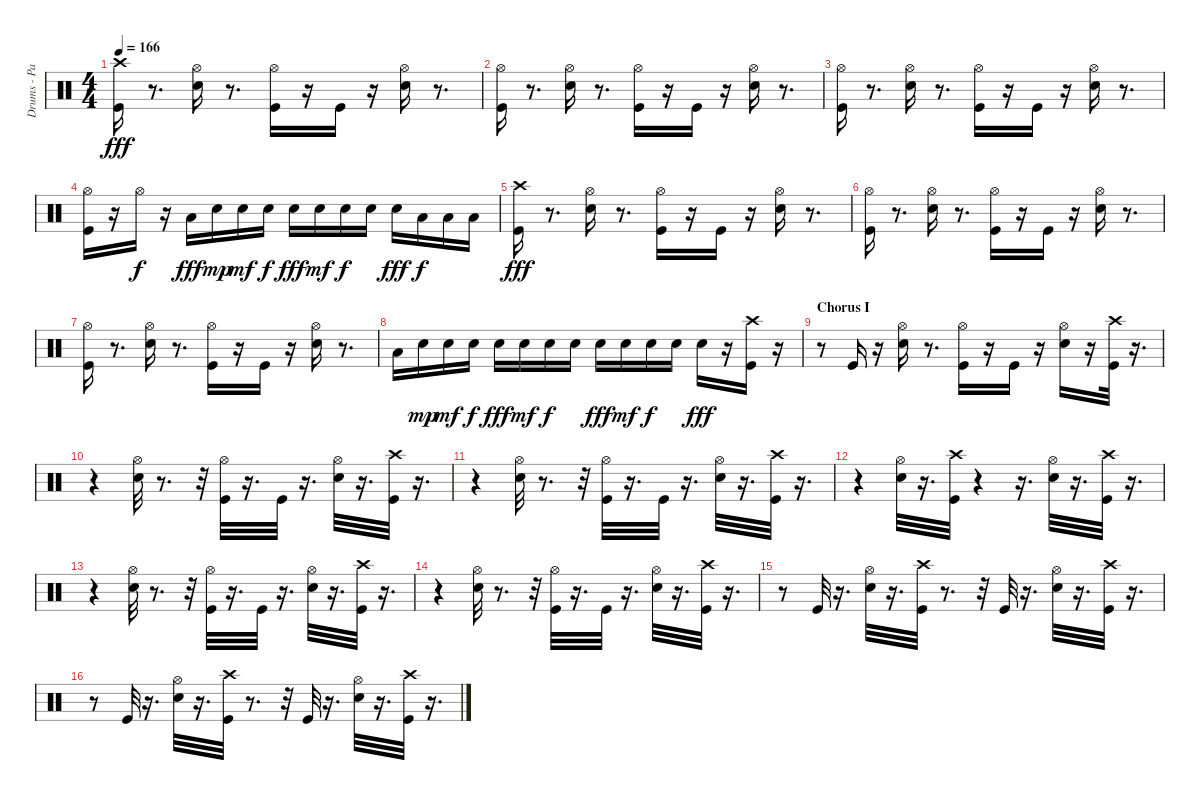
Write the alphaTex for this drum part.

\track ("Drums - Paice" "Drums - Pa") {instrument percussion}
\staff {score}
\articulation defaults
\ts (4 4)
\tempo 166
\clef neutral
\ks c
("Crash high (hit)" "Kick (hit)").16{dy fff} r.8{d} ("Snare (hit) 2" "Hi-Hat (open)").16 r.8{d} ("Hi-Hat (open)" "Kick (hit)").16 r.16 "Kick (hit)".16 r.16 ("Hi-Hat (open)" "Snare (hit) 2").16 r.8{d} |
("Kick (hit)" "Hi-Hat (open)").16 r.8{d} ("Hi-Hat (open)" "Snare (hit) 2").16 r.8{d} ("Hi-Hat (open)" "Kick (hit)").16 r.16 "Kick (hit)".16 r.16 ("Hi-Hat (open)" "Snare (hit) 2").16 r.8{d} |
("Hi-Hat (open)" "Kick (hit)").16 r.8{d} ("Hi-Hat (open)" "Snare (hit) 2").16 r.8{d} ("Kick (hit)" "Hi-Hat (open)").16 r.16 "Kick (hit)".16 r.16 ("Snare (hit) 2" "Hi-Hat (open)").16 r.8{d} |
("Hi-Hat (open)" "Kick (hit)").16 r.16 "Hi-Hat (open)".16{dy f} r.16 "Low Tom (hit)".16{dy fff} "Snare (hit) 2".16{dy mp} "Snare (hit) 2".16{dy mf} "Snare (hit) 2".16{dy f} "Snare (hit) 2".16{dy fff} "Snare (hit) 2".16{dy mf} "Snare (hit) 2".16{dy f} "Snare (hit) 2".16 "Snare (hit) 2".16{dy fff} "Low Tom (hit)".16{dy f} "Low Tom (hit)".16 "Low Tom (hit)".16 |
("Crash high (hit)" "Kick (hit)").16{dy fff} r.8{d} ("Snare (hit) 2" "Hi-Hat (open)").16 r.8{d} ("Hi-Hat (open)" "Kick (hit)").16 r.16 "Kick (hit)".16 r.16 ("Snare (hit) 2" "Hi-Hat (open)").16 r.8{d} |
("Kick (hit)" "Hi-Hat (open)").16 r.8{d} ("Snare (hit) 2" "Hi-Hat (open)").16 r.8{d} ("Hi-Hat (open)" "Kick (hit)").16 r.16 "Kick (hit)".16 r.16 ("Hi-Hat (open)" "Snare (hit) 2").16 r.8{d} |
("Kick (hit)" "Hi-Hat (open)").16 r.8{d} ("Snare (hit) 2" "Hi-Hat (open)").16 r.8{d} ("Hi-Hat (open)" "Kick (hit)").16 r.16 "Kick (hit)".16 r.16 ("Hi-Hat (open)" "Snare (hit) 2").16 r.8{d} |
"Low Tom (hit)".16 "Snare (hit) 2".16{dy mp} "Snare (hit) 2".16{dy mf} "Snare (hit) 2".16{dy f} "Snare (hit) 2".16{dy fff} "Snare (hit) 2".16{dy mf} "Snare (hit) 2".16{dy f} "Snare (hit) 2".16 "Snare (hit) 2".16{dy fff} "Snare (hit) 2".16{dy mf} "Snare (hit) 2".16{dy f} "Snare (hit) 2".16 "Snare (hit) 2".16{dy fff} r.16 ("Kick (hit)" "Crash high (hit)").16 r.16 |
\section ("" "Chorus I")
r.8 "Kick (hit)".16 r.16 ("Hi-Hat (open)" "Snare (hit) 2").16 r.8{d} ("Hi-Hat (open)" "Kick (hit)").16 r.16 "Kick (hit)".16 r.16 ("Hi-Hat (open)" "Snare (hit) 2").16 r.16 ("Kick (hit)" "Crash high (hit)").32 r.16{d} |
r.4 ("Hi-Hat (open)" "Snare (hit) 2").32 r.8{d} r.32 ("Hi-Hat (open)" "Kick (hit)").32 r.16{d} "Kick (hit)".32 r.16{d} ("Hi-Hat (open)" "Snare (hit) 2").32 r.16{d} ("Kick (hit)" "Crash high (hit)").32 r.16{d} |
r.4 ("Hi-Hat (open)" "Snare (hit) 2").32 r.8{d} r.32 ("Hi-Hat (open)" "Kick (hit)").32 r.16{d} "Kick (hit)".32 r.16{d} ("Hi-Hat (open)" "Snare (hit) 2").32 r.16{d} ("Kick (hit)" "Crash high (hit)").32 r.16{d} |
r.4 ("Hi-Hat (open)" "Snare (hit) 2").32 r.16{d} ("Kick (hit)" "Crash high (hit)").32 r.4 r.16{d} ("Hi-Hat (open)" "Snare (hit) 2").32 r.16{d} ("Kick (hit)" "Crash high (hit)").32 r.16{d} |
r.4 ("Snare (hit) 2" "Hi-Hat (open)").32 r.8{d} r.32 ("Kick (hit)" "Hi-Hat (open)").32 r.16{d} "Kick (hit)".32 r.16{d} ("Hi-Hat (open)" "Snare (hit) 2").32 r.16{d} ("Crash high (hit)" "Kick (hit)").32 r.16{d} |
r.4 ("Snare (hit) 2" "Hi-Hat (open)").32 r.8{d} r.32 ("Kick (hit)" "Hi-Hat (open)").32 r.16{d} "Kick (hit)".32 r.16{d} ("Snare (hit) 2" "Hi-Hat (open)").32 r.16{d} ("Crash high (hit)" "Kick (hit)").32 r.16{d} |
r.8 "Kick (hit)".32 r.16{d} ("Hi-Hat (open)" "Snare (hit) 2").32 r.16{d} ("Kick (hit)" "Crash high (hit)").32 r.8{d} r.32 "Kick (hit)".32 r.16{d} ("Hi-Hat (open)" "Snare (hit) 2").32 r.16{d} ("Crash high (hit)" "Kick (hit)").32 r.16{d} |
r.8 "Kick (hit)".32 r.16{d} ("Snare (hit) 2" "Hi-Hat (open)").32 r.16{d} ("Kick (hit)" "Crash high (hit)").32 r.8{d} r.32 "Kick (hit)".32 r.16{d} ("Hi-Hat (open)" "Snare (hit) 2").32 r.16{d} ("Crash high (hit)" "Kick (hit)").32 r.16{d}
